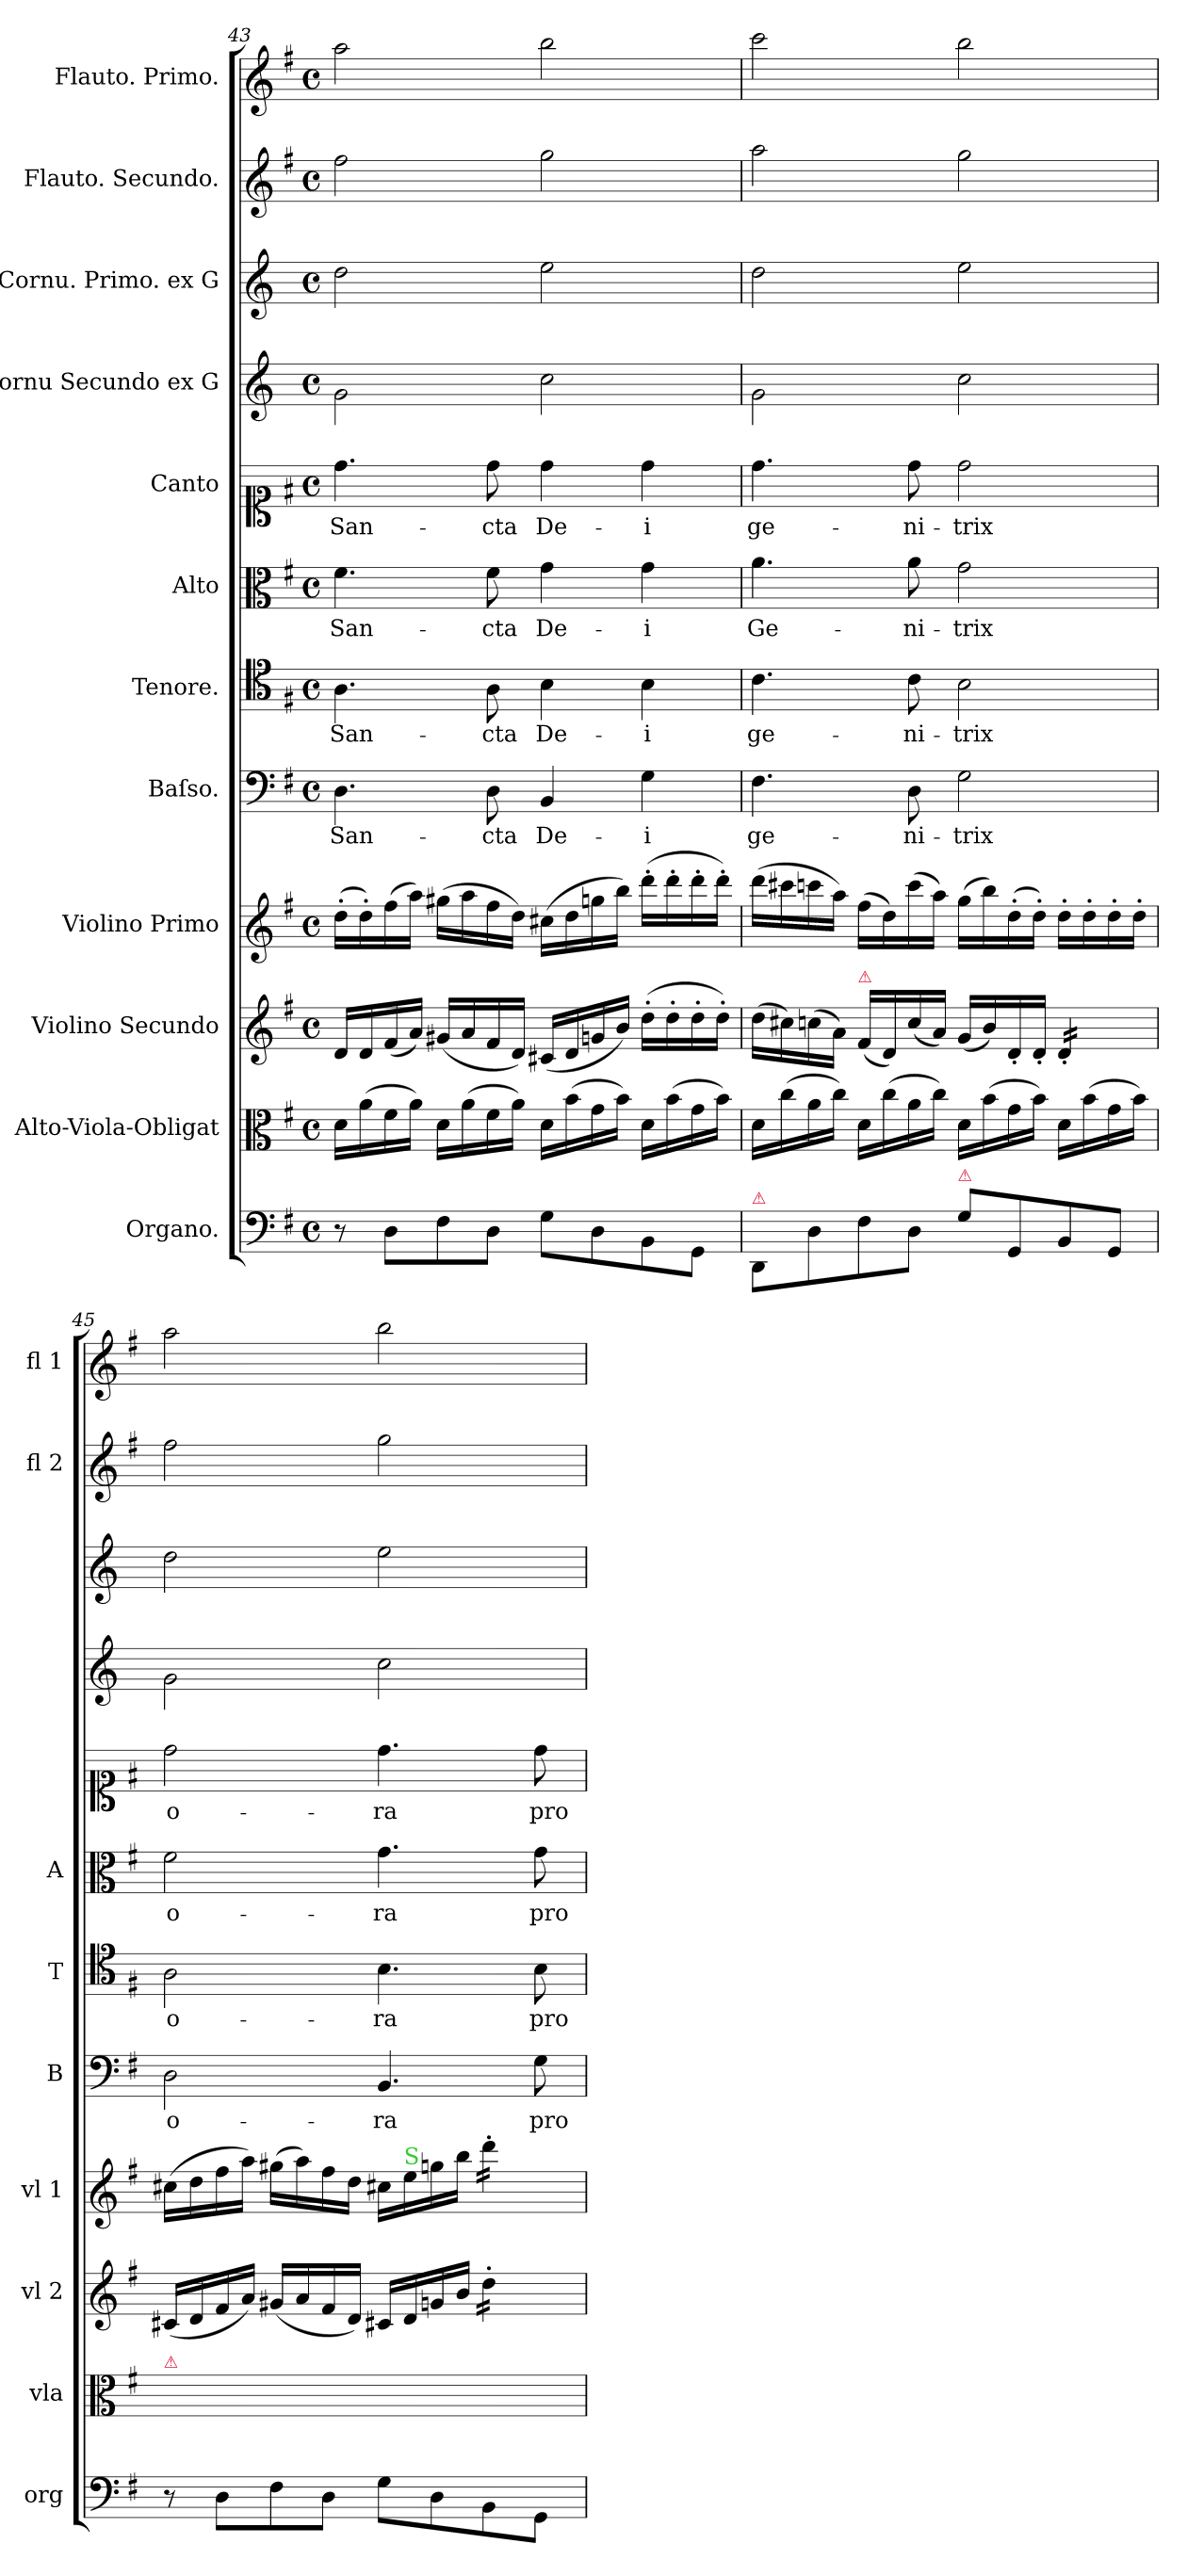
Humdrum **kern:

**kern	**dynam	**kern	**kern	**dynam	**kern	**dynam	**kern	**text	**kern	**text	**kern	**text	**kern	**text	**kern	**dynam	**kern	**dynam	**kern	**dynam	**kern	**dynam
*part12	*part12	*part11	*part10	*part10	*part9	*part9	*part8	*part8	*part7	*part7	*part6	*part6	*part5	*part5	*part4	*part4	*part3	*part3	*part2	*part2	*part1	*part1
*staff12	*staff12	*staff11	*staff10	*staff10	*staff9	*staff9	*staff8	*staff8	*staff7	*staff7	*staff6	*staff6	*staff5	*staff5	*staff4	*staff4	*staff3	*staff3	*staff2	*staff2	*staff1	*staff1
*I"Organo.	*	*I"Alto-Viola-Obligat	*I"Violino Secundo	*	*I"Violino Primo	*	*I"Baſso.	*	*I"Tenore.	*	*I"Alto	*	*I"Canto	*	*I"Cornu Secundo ex G	*	*I"Cornu. Primo. ex G	*	*I"Flauto. Secundo.	*	*I"Flauto. Primo.	*
*I'org	*	*I'vla	*I'vl 2	*	*I'vl 1	*	*I'B	*	*I'T	*	*I'A	*	*	*	*	*	*	*	*I'fl 2	*	*I'fl 1	*
*clefF4	*	*clefC3	*clefG2	*	*clefG2	*	*clefF4	*	*clefC4	*	*clefC3	*	*clefC1	*	*clefG2	*	*clefG2	*	*clefG2	*	*clefG2	*
*	*	*	*	*	*	*	*	*	*	*	*	*	*	*	*ITrd3c5	*	*ITrd3c5	*	*	*	*	*
*k[f#]	*	*k[f#]	*k[f#]	*	*k[f#]	*	*k[f#]	*	*k[f#]	*	*k[f#]	*	*k[f#]	*	*k[f#]	*	*k[f#]	*	*k[f#]	*	*k[f#]	*
*G:	*	*G:	*G:	*	*G:	*	*G:	*	*G:	*	*G:	*	*G:	*	*G:	*	*G:	*	*G:	*	*G:	*
*M4/4	*	*M4/4	*M4/4	*	*M4/4	*	*M4/4	*	*M4/4	*	*M4/4	*	*M4/4	*	*M4/4	*	*M4/4	*	*M4/4	*	*M4/4	*
*met(c)	*	*met(c)	*met(c)	*	*met(c)	*	*met(c)	*	*met(c)	*	*met(c)	*	*met(c)	*	*met(c)	*	*met(c)	*	*met(c)	*	*met(c)	*
=43	=43	=43	=43	=43	=43	=43	=43	=43	=43	=43	=43	=43	=43	=43	=43	=43	=43	=43	=43	=43	=43	=43
!	!	!	!	!	!	!LO:DY:b	!	!	!	!	!	!	!	!	!	!LO:DY:b:rj	!	!LO:DY:b	!	!LO:DY:b	!	!LO:DY:b
8r	.	16d\LL	16d/LL	.	(16dd'\LL	for.	4.D\	San-	4.A\	San-	4.f#\	San-	4.dd\	San-	2d\	for	2a\	for	2ff#\	for	2aa\	for
!	!	!	!	!LO:DY:b	!	!	!	!	!	!	!	!	!	!	!	!	!	!	!	!	!	!
.	.	(16a\	16d/	forte	16dd'\)	.	.	.	.	.	.	.	.	.	.	.	.	.	.	.	.	.
!	!LO:DY:b	!	!	!	!	!	!	!	!	!	!	!	!	!	!	!	!	!	!	!	!	!
8D\L	for	16f#\	(16f#/	.	(16ff#\	.	.	.	.	.	.	.	.	.	.	.	.	.	.	.	.	.
.	.	16a\JJ)	16a/JJ)	.	16aa\JJ)	.	.	.	.	.	.	.	.	.	.	.	.	.	.	.	.	.
8F#\	.	16d\LL	(16g#X/LL	.	(16gg#X\LL	.	.	.	.	.	.	.	.	.	.	.	.	.	.	.	.	.
.	.	(16a\	16a/	.	16aa\	.	.	.	.	.	.	.	.	.	.	.	.	.	.	.	.	.
8D\J	.	16f#\	16f#/	.	16ff#\	.	8D\	-cta	8A\	-cta	8f#\	-cta	8dd\	-cta	.	.	.	.	.	.	.	.
.	.	16a\JJ)	16d/JJ)	.	16dd\JJ)	.	.	.	.	.	.	.	.	.	.	.	.	.	.	.	.	.
8G\L	.	16d\LL	(16c#X/LL	.	(16cc#X\LL	.	4BB/	De-	4B\	De-	4g\	De-	4dd\	De-	2g\	.	2b\	.	2gg\	.	2bb\	.
.	.	(16b\	16d/	.	16dd\	.	.	.	.	.	.	.	.	.	.	.	.	.	.	.	.	.
8D\	.	16g\	16gn/	.	16ggn\	.	.	.	.	.	.	.	.	.	.	.	.	.	.	.	.	.
.	.	16b\JJ)	16b/JJ)	.	16bb\JJ)	.	.	.	.	.	.	.	.	.	.	.	.	.	.	.	.	.
8BB\	.	16d\LL	(16dd'\LL	.	(16ddd'\LL	.	4G\	-i	4B\	-i	4g\	-i	4dd\	-i	.	.	.	.	.	.	.	.
.	.	(16b\	16dd'\	.	16ddd'\	.	.	.	.	.	.	.	.	.	.	.	.	.	.	.	.	.
8GG\J	.	16g\	16dd'\	.	16ddd'\	.	.	.	.	.	.	.	.	.	.	.	.	.	.	.	.	.
.	.	16b\JJ)	16dd'\JJ)	.	16ddd'\JJ)	.	.	.	.	.	.	.	.	.	.	.	.	.	.	.	.	.
=44	=44	=44	=44	=44	=44	=44	=44	=44	=44	=44	=44	=44	=44	=44	=44	=44	=44	=44	=44	=44	=44	=44
!LO:TX:a:color=crimson:t=⚠	!	!	!	!	!	!	!	!	!	!	!	!	!	!	!	!	!	!	!	!	!	!
8DD/L	.	16d\LL	(16dd\LL	.	(16ddd\LL	.	4.F#\	ge-	4.c\	ge-	4.a\	Ge-	4.dd\	ge-	2d\	.	2a\	.	2aa\	.	2ccc\	.
.	.	(16cc\	16cc#X\)	.	16ccc#X\	.	.	.	.	.	.	.	.	.	.	.	.	.	.	.	.	.
8D\	.	16a\	(16ccn\	.	16cccn\	.	.	.	.	.	.	.	.	.	.	.	.	.	.	.	.	.
.	.	16cc\JJ)	16a\JJ)	.	16aa\JJ)	.	.	.	.	.	.	.	.	.	.	.	.	.	.	.	.	.
!	!	!	!LO:TX:a:color=crimson:t=⚠	!	!	!	!	!	!	!	!	!	!	!	!	!	!	!	!	!	!	!
8F#\	.	16d\LL	(16f#/LL	.	(16ff#\LL	.	.	.	.	.	.	.	.	.	.	.	.	.	.	.	.	.
.	.	(16cc\	16d/)	.	16dd\)	.	.	.	.	.	.	.	.	.	.	.	.	.	.	.	.	.
8D\J	.	16a\	(16cc\	.	(16ccc\	.	8D\	-ni-	8c\	-ni-	8a\	-ni-	8dd\	-ni-	.	.	.	.	.	.	.	.
.	.	16cc\JJ)	16a\JJ)	.	16aa\JJ)	.	.	.	.	.	.	.	.	.	.	.	.	.	.	.	.	.
!LO:TX:a:color=crimson:t=⚠	!	!	!	!	!	!	!	!	!	!	!	!	!	!	!	!	!	!	!	!	!	!
8G\L	.	16d\LL	(16g/LL	.	(16gg\LL	.	2G\	-trix	2B\	-trix	2g\	-trix	2dd\	-trix	2g\	.	2b\	.	2gg\	.	2bb\	.
.	.	(16b\	16b/)	.	16bb\)	.	.	.	.	.	.	.	.	.	.	.	.	.	.	.	.	.
8GG/	.	16g\	16d'/	.	(16dd'\	.	.	.	.	.	.	.	.	.	.	.	.	.	.	.	.	.
.	.	16b\JJ)	16d'/JJ	.	16dd'\JJ)	.	.	.	.	.	.	.	.	.	.	.	.	.	.	.	.	.
!	!	!	!LO:TX:a:color=crimson:t=⚠	!	!	!	!	!	!	!	!	!	!	!	!	!	!	!	!	!	!	!
*	*	*	*tremolo	*	*	*	*	*	*	*	*	*	*	*	*	*	*	*	*	*	*	*
8BB/	.	16d\LL	16d'/LL	.	16dd'\LL	.	.	.	.	.	.	.	.	.	.	.	.	.	.	.	.	.
.	.	(16b\	16d'/	.	16dd'\	.	.	.	.	.	.	.	.	.	.	.	.	.	.	.	.	.
8GG/J	.	16g\	16d'/	.	16dd'\	.	.	.	.	.	.	.	.	.	.	.	.	.	.	.	.	.
.	.	16b\JJ)	16d'/JJ	.	16dd'\JJ	.	.	.	.	.	.	.	.	.	.	.	.	.	.	.	.	.
*	*	*	*Xtremolo	*	*	*	*	*	*	*	*	*	*	*	*	*	*	*	*	*	*	*
=45	=45	=45	=45	=45	=45	=45	=45	=45	=45	=45	=45	=45	=45	=45	=45	=45	=45	=45	=45	=45	=45	=45
!	!	!LO:TX:a:color=crimson:t=⚠	!	!	!	!	!	!	!	!	!	!	!	!	!	!	!	!	!	!	!	!
!	!	!	!	!LO:DY:b	!	!LO:DY:b	!	!	!	!	!	!	!	!	!	!LO:DY:b	!	!LO:DY:b	!	!LO:DY:b	!	!LO:DY:b
8r	.	16d\LLyy	(16c#X/LL	piano	(16cc#X\LL	piano	2D\	o-	2A\	o-	2f#\	o-	2dd\	o-	2d\	pi	2a\	piano	2ff#\	piano	2aa\	piano
.	.	(16a\yy	16d/	.	16dd\	.	.	.	.	.	.	.	.	.	.	.	.	.	.	.	.	.
!	!LO:DY:b	!	!	!	!	!	!	!	!	!	!	!	!	!	!	!	!	!	!	!	!	!
8D\L	piano	16f#\yy	16f#/	.	16ff#\	.	.	.	.	.	.	.	.	.	.	.	.	.	.	.	.	.
.	.	16a\JJyy)	16a/JJ)	.	16aa\JJ)	.	.	.	.	.	.	.	.	.	.	.	.	.	.	.	.	.
8F#\	.	16d\LLyy	(16g#X/LL	.	(16gg#X\LL	.	.	.	.	.	.	.	.	.	.	.	.	.	.	.	.	.
.	.	(16a\yy	16a/	.	16aa\)	.	.	.	.	.	.	.	.	.	.	.	.	.	.	.	.	.
8D\J	.	16f#\yy	16f#/	.	16ff#\	.	.	.	.	.	.	.	.	.	.	.	.	.	.	.	.	.
.	.	16a\JJyy)	16d/JJ)	.	16dd\JJ	.	.	.	.	.	.	.	.	.	.	.	.	.	.	.	.	.
8G\L	.	16d\LLyy	16c#X/LL	.	16cc#X\LL	.	4.BB/	-ra	4.B\	-ra	4.g\	-ra	4.dd\	-ra	2g\	.	2b\	.	2gg\	.	2bb\	.
!	!	!	!	!	!LO:TX:a:color=limegreen:t=S	!	!	!	!	!	!	!	!	!	!	!	!	!	!	!	!	!
.	.	(16b\yy	16d/	.	16ee\	.	.	.	.	.	.	.	.	.	.	.	.	.	.	.	.	.
8D\	.	16g\yy	16gn/	.	16ggn\	.	.	.	.	.	.	.	.	.	.	.	.	.	.	.	.	.
.	.	16b\JJyy)	16b/JJ	.	16bb\JJ	.	.	.	.	.	.	.	.	.	.	.	.	.	.	.	.	.
!	!	!	!	!	!LO:TX:a:color=crimson:t=⚠	!	!	!	!	!	!	!	!	!	!	!	!	!	!	!	!	!
!	!	!	!LO:TX:a:color=crimson:t=⚠	!	!	!	!	!	!	!	!	!	!	!	!	!	!	!	!	!	!	!
*	*	*	*tremolo	*	*	*	*	*	*	*	*	*	*	*	*	*	*	*	*	*	*	*
*	*	*	*	*	*tremolo	*	*	*	*	*	*	*	*	*	*	*	*	*	*	*	*	*
8BB\	.	16d\LLyy	16dd'\LL	.	16ddd'\LL	.	.	.	.	.	.	.	.	.	.	.	.	.	.	.	.	.
.	.	(16b\yy	16dd'\	.	16ddd'\	.	.	.	.	.	.	.	.	.	.	.	.	.	.	.	.	.
8GG\J	.	16g\yy	16dd'\	.	16ddd'\	.	8G\	pro	8B\	pro	8g\	pro	8dd\	pro	.	.	.	.	.	.	.	.
.	.	16b\JJyy)	16dd'\JJ	.	16ddd'\JJ	.	.	.	.	.	.	.	.	.	.	.	.	.	.	.	.	.
*	*	*	*	*	*Xtremolo	*	*	*	*	*	*	*	*	*	*	*	*	*	*	*	*	*
*	*	*	*Xtremolo	*	*	*	*	*	*	*	*	*	*	*	*	*	*	*	*	*	*	*
=	=	=	=	=	=	=	=	=	=	=	=	=	=	=	=	=	=	=	=	=	=	=
*-	*-	*-	*-	*-	*-	*-	*-	*-	*-	*-	*-	*-	*-	*-	*-	*-	*-	*-	*-	*-	*-	*-
